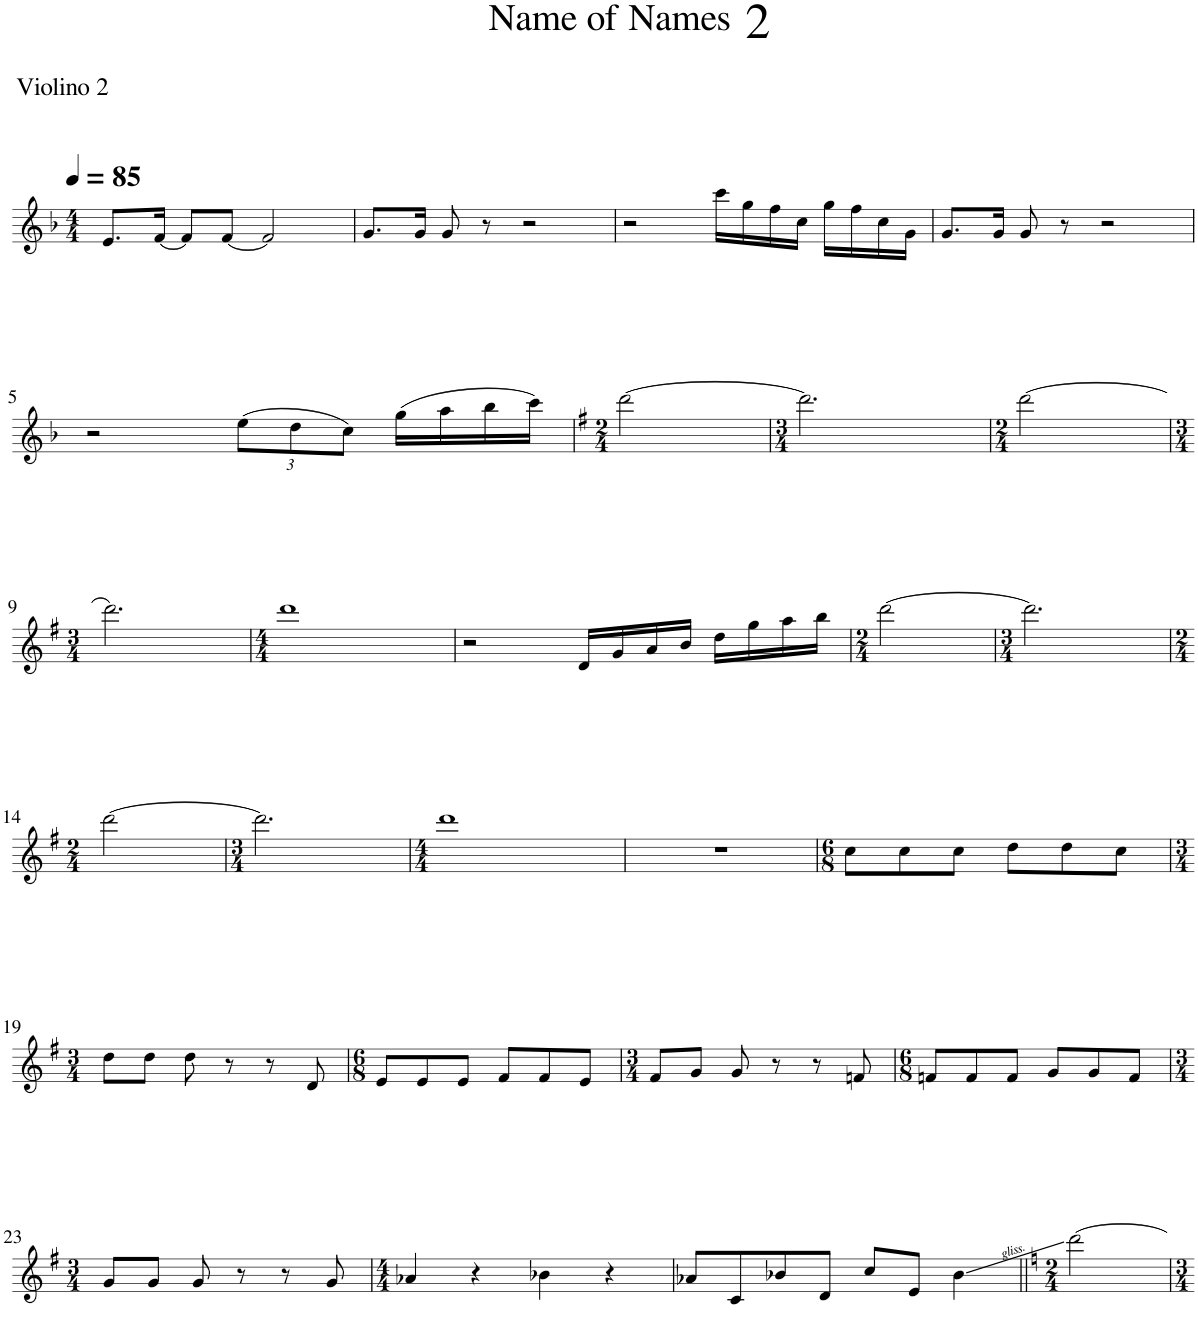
**kern
*part1
*staff1
*I"Violino
*I'Vln.
*stria5
*clefG2
*k[b-]
*F:
*M4/4
*MM85
=1
8.e/L
[16f/Jk
8f/L]
[8f/J
2f/]
=2
8.g/L
16g/Jk
8g/
8r
2r
=3
2r
16ccc\LL
16gg\
16ff\
16cc\JJ
16gg\LL
16ff\
16cc\
16g\JJ
=4
8.g/L
16g/Jk
8g/
8r
2r
!!LO:LB:g=z
=5
2r
*Xbrackettup
(12ee\L
12dd\
12cc\J)
(16gg\LL
16aa\
16bb-\
16ccc\JJ)
=6
*k[f#]
*G:
*M2/4
[2ddd\
=7
*M3/4
2.ddd\]
=8
*M2/4
[2ddd\
!!LO:LB:g=z
=9
*M3/4
2.ddd\]
=10
*M4/4
1ddd
=11
2r
16d/LL
16g/
16a/
16b/JJ
16dd\LL
16gg\
16aa\
16bb\JJ
=12
*M2/4
[2ddd\
=13
*M3/4
2.ddd\]
!!LO:LB:g=z
=14
*M2/4
[2ddd\
=15
*M3/4
2.ddd\]
=16
*M4/4
1ddd
=17
1r
=18
*M6/8
8cc\L
8cc\
8cc\J
8dd\L
8dd\
8cc\J
!!LO:LB:g=z
=19
*M3/4
8dd\L
8dd\J
8dd\
8r
8r
8d/
=20
*M6/8
8e/L
8e/
8e/J
8f#/L
8f#/
8e/J
=21
*M3/4
8f#/L
8g/J
8g/
8r
8r
8fn/
=22
*M6/8
8fn/L
8f/
8f/J
8g/L
8g/
8f/J
!!LO:LB:g=z
=23
*M3/4
8g/L
8g/J
8g/
8r
8r
8g/
=24
*M4/4
4a-X/
4r
4b-X\
4r
=25
8a-X/L
8c/
8b-X/
8d/J
8cc/L
8e/J
4b-\
=26||
*k[]
*C:
*M2/4
[2ddd\
=
*-
